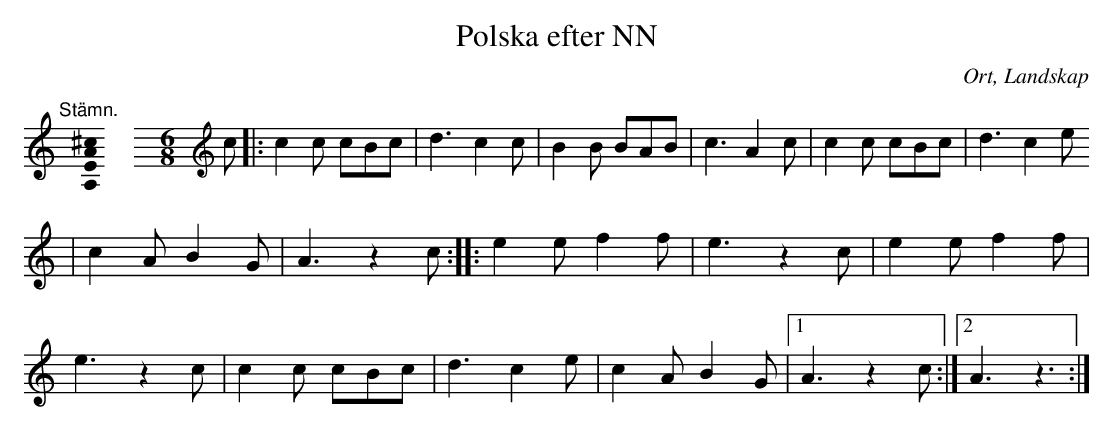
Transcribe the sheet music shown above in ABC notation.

X:1
T:Polska efter NN
O:Ort, Landskap
U:o=+open+
M:none
K:C
"@-20,30 Stämn."[A,EA^c]0 \
[M:6/8]\
[K:C clef=treble]\
c |: c2 c cBc | d3 c2 c | B2 B BAB | c3 A2 c | c2 c cBc | d3 c2 e
| c2 A B2 G | A3 z2 c :: e2 e f2 f | e3 z2 c | e2 e f2 f |
e3 z2 c | c2 c cBc | d3 c2 e | c2 A B2 G |1 A3 z2 c :|2 A3 z3 :|
